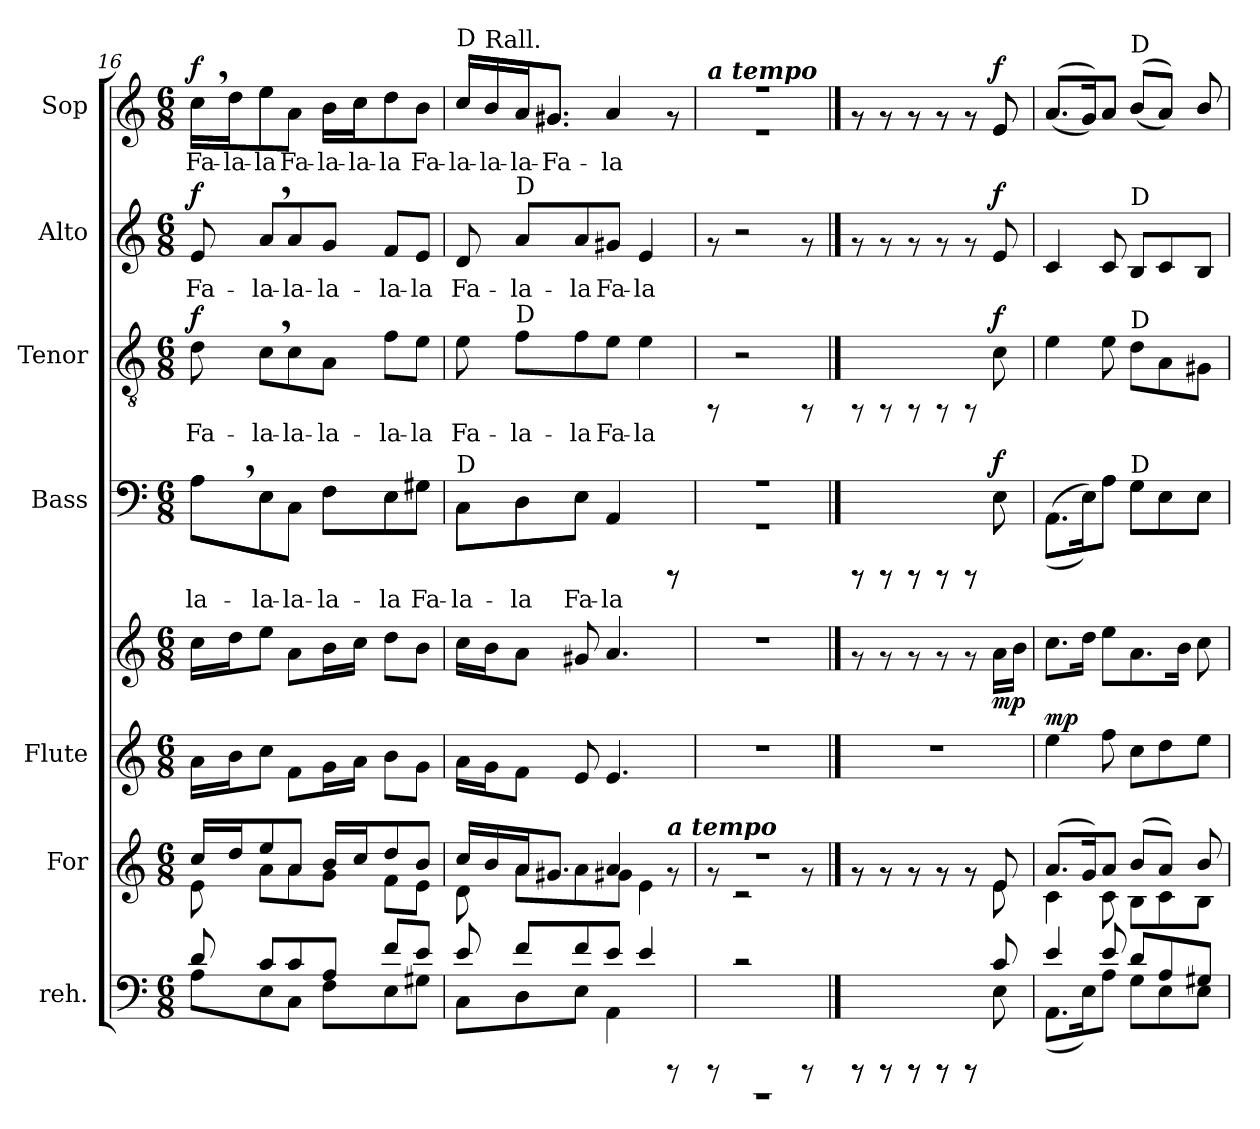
**kern	**kern	**kern	**kern	**dynam	**kern	**text	**dynam	**kern	**text	**dynam	**kern	**text	**dynam	**kern	**text	**dynam
*part7	*part6	*part5	*part5	*part5	*part4	*part4	*part4	*part3	*part3	*part3	*part2	*part2	*part2	*part1	*part1	*part1
*staff8	*staff7	*staff6	*staff5	*staff5/6	*staff4	*staff4	*staff4	*staff3	*staff3	*staff3	*staff2	*staff2	*staff2	*staff1	*staff1	*staff1
*I"reh.	*I"For	*I"Flute	*	*	*I"Bass	*	*	*I"Tenor	*	*	*I"Alto	*	*	*I"Sop	*	*
*	*	*I'Fl	*	*	*	*	*	*	*	*	*	*	*	*	*	*
!!LO:PB:g=z
*clefF4	*clefG2	*clefG2	*clefG2	*	*clefF4	*	*	*clefGv2	*	*	*clefG2	*	*	*clefG2	*	*
*M6/8	*M6/8	*M6/8	*M6/8	*	*M6/8	*	*	*M6/8	*	*	*M6/8	*	*	*M6/8	*	*
=16	=16	=16	=16	=16	=16	=16	=16	=16	=16	=16	=16	=16	=16	=16	=16	=16
*^	*^	*	*	*	*	*	*	*	*	*	*	*	*	*	*	*
!	!	!	!	!	!	!	!	!LO:LY:b	!	!	!LO:LY:b	!LO:DY:a	!	!LO:LY:b	!LO:DY:a	!	!LO:LY:b	!LO:DY:a
*	*	*	*	*	*	*	*^	*	*	*	*	*	*	*	*	*^	*	*
8d/	8A\L	16cc/L	8e\	16a\L	16cc\L	.	8A,>\L	8A\L	-la-	.	8d\	Fa-	f	8e/	Fa-	f	16cc,>\L	16cc\L	Fa-	f
!	!	!	!	!	!	!	!	!	!	!	!	!	!	!	!	!	!	!	!LO:LY:b	!
.	.	16dd/	.	16b\	16dd\	.	.	.	.	.	.	.	.	.	.	.	16dd\	16dd\	-la-	.
!	!	!	!	!	!	!	!	!	!LO:LY:b	!	!	!LO:LY:b	!	!	!LO:LY:b	!	!	!	!LO:LY:b	!
8c/L	8E\	8ee/	8a\L	8cc\J	8ee\J	.	8E\	8E\	-la-	.	8c,>\L	-la-	.	8a,</L	-la-	.	8ee\	8ee\	-la	.
!	!	!	!	!	!	!	!	!	!LO:LY:b	!	!	!LO:LY:b	!	!	!LO:LY:b	!	!	!	!LO:LY:b	!
8c/	8C\J	8a/J	8a\	8f\L	8a\L	.	8C\J	8C\J	-la-	.	8c\	-la-	.	8a/	-la-	.	8a\J	8a\J	Fa-	.
!	!	!	!	!	!	!	!	!	!LO:LY:b	!	!	!LO:LY:b	!	!	!LO:LY:b	!	!	!	!LO:LY:b	!
8A/J	8F\L	16b/L	8g\J	16g\	16b\	.	8F\L	8F\L	-la-	.	8A\J	-la-	.	8g/J	-la-	.	16b\L	16b\L	-la-	.
!	!	!	!	!	!	!	!	!	!	!	!	!	!	!	!	!	!	!	!LO:LY:b	!
.	.	16cc/	.	16a\J	16cc\J	.	.	.	.	.	.	.	.	.	.	.	16cc\	16cc\	-la-	.
!	!	!	!	!	!	!	!	!	!LO:LY:b	!	!	!LO:LY:b	!	!	!LO:LY:b	!	!	!	!LO:LY:b	!
8f/L	8E\	8dd/	8f\L	8b\L	8dd\L	.	8E\	8E\	-la	.	8f\L	-la-	.	8f/L	-la-	.	8dd\	8dd\	-la	.
!	!	!	!	!	!	!	!	!	!LO:LY:b	!	!	!LO:LY:b	!	!	!LO:LY:b	!	!	!	!LO:LY:b	!
8e/J	8G#X\J	8b/J	8e\J	8g\J	8b\J	.	8G#X\J	8G#X\J	Fa-	.	8e\J	-la	.	8e/J	-la	.	8b\J	8b\J	Fa-	.
=17	=17	=17	=17	=17	=17	=17	=17	=17	=17	=17	=17	=17	=17	=17	=17	=17	=17	=17	=17	=17
!	!	!	!	!	!	!	!	!	!	!	!	!	!	!	!	!	!LO:TX:a:t=D	!	!	!
!	!	!	!	!	!	!	!LO:TX:a:t=D	!	!	!	!	!	!	!	!	!	!	!	!	!
!	!	!	!	!	!	!	!	!	!LO:LY:b	!	!	!LO:LY:b	!	!	!LO:LY:b	!	!	!	!LO:LY:b	!
8e/	8C\L	16cc/L	8d\	16a\L	16cc\L	.	8C\L	8C\L	-la-	.	8e\	Fa-	.	8d/	Fa-	.	16cc/L	16cc/L	-la-	.
!	!	!	!	!	!	!	!	!	!	!	!	!	!	!	!	!	!LO:TX:a:t=Rall.	!	!	!
!	!	!	!	!	!	!	!	!	!	!	!	!	!	!	!	!	!	!	!LO:LY:b	!
.	.	16b/	.	16g\	16b\	.	.	.	.	.	.	.	.	.	.	.	16b/	16b/	-la-	.
!	!	!	!	!	!	!	!	!	!	!	!	!	!	!LO:TX:a:t=D	!	!	!	!	!	!
!	!	!	!	!	!	!	!	!	!	!	!LO:TX:a:t=D	!	!	!	!	!	!	!	!	!
!	!	!	!	!	!	!	!	!	!LO:LY:b	!	!	!LO:LY:b	!	!	!LO:LY:b	!	!	!	!LO:LY:b	!
8f/L	8D\	16a/	8a\L	8f\J	8a\J	.	8D\	8D\	-la	.	8f\L	-la-	.	8a/L	-la-	.	16a/	16a/	-la-	.
!	!	!	!	!	!	!	!	!	!	!	!	!	!	!	!	!	!	!	!LO:LY:b	!
.	.	8.g#X/J	.	.	.	.	.	.	.	.	.	.	.	.	.	.	8.g#X/J	8.g#X/J	-Fa-	.
!	!	!	!	!	!	!	!	!	!LO:LY:b	!	!	!LO:LY:b	!	!	!LO:LY:b	!	!	!	!	!
8f/	8E\J	.	8a\	8e/	8g#X/	.	8E\J	8E\J	Fa-	.	8f\	-la	.	8a/	-la	.	.	.	.	.
!	!	!	!	!	!	!	!	!	!LO:LY:b	!	!	!LO:LY:b	!	!	!LO:LY:b	!	!	!	!LO:LY:b	!
8e/J	4AA\	4a/	8g#X\J	4.e/	4.a/	.	4AA/	4AA/	-la	.	8e\J	Fa-	.	8g#X/J	Fa-	.	4a/	4a/	-la	.
!	!	!	!	!	!	!	!	!	!	!	!	!LO:LY:b	!	!	!LO:LY:b	!	!	!	!	!
4e/	.	.	4e\	.	.	.	.	.	.	.	4e\	-la	.	4e/	-la	.	.	.	.	.
!	!	!LO:TX:a:Bi:t=a tempo	!	!	!	!	!	!	!	!	!	!	!	!	!	!	!	!	!	!
.	8rCCC	8rf	.	.	.	.	8rCCC	8rCCC	.	.	.	.	.	.	.	.	8rf	8rf	.	.
=18	=18	=18	=18	=18	=18	=18	=18	=18	=18	=18	=18	=18	=18	=18	=18	=18	=18	=18	=18	=18
!	!	!	!	!	!	!	!	!	!	!	!	!	!	!	!	!	!LO:TX:a:Bi:t=a tempo	!	!	!
8rCCC	2.r	2.r	8rf	2.r	2.r	.	2.r	2.r	.	.	8rFF	.	.	8rf	.	.	2.r	2.r	.	.
2r	.	.	2r	.	.	.	.	.	.	.	2r	.	.	2r	.	.	.	.	.	.
8rCCC	.	.	8rf	.	.	.	.	.	.	.	8rFF	.	.	8rf	.	.	.	.	.	.
==19	==19	==19	==19	==19	==19	==19	==19	==19	==19	==19	==19	==19	==19	==19	==19	==19	==19	==19	==19	==19
8rCCC	8rCCC	8rf	8rf	2.r	8rf	.	8rCCC	8rCCC	.	.	8rFF	.	.	8rf	.	.	8rf	8rf	.	.
8rCCC	8rCCC	8rf	8rf	.	8rf	.	8rCCC	8rCCC	.	.	8rFF	.	.	8rf	.	.	8rf	8rf	.	.
8rCCC	8rCCC	8rf	8rf	.	8rf	.	8rCCC	8rCCC	.	.	8rFF	.	.	8rf	.	.	8rf	8rf	.	.
8rCCC	8rCCC	8rf	8rf	.	8rf	.	8rCCC	8rCCC	.	.	8rFF	.	.	8rf	.	.	8rf	8rf	.	.
8rCCC	8rCCC	8rf	8rf	.	8rf	.	8rCCC	8rCCC	.	.	8rFF	.	.	8rf	.	.	8rf	8rf	.	.
!	!	!	!	!	!	!LO:DY:b	!	!	!	!LO:DY:a	!	!	!LO:DY:a	!	!	!LO:DY:a	!	!	!	!LO:DY:a
8c/	8E\	8e/	8e\	.	16a\L	mp	8E\	8E\	.	f	8c\	.	f	8e/	.	f	8e/	8e/	.	f
.	.	.	.	.	16b\J	.	.	.	.	.	.	.	.	.	.	.	.	.	.	.
=20	=20	=20	=20	=20	=20	=20	=20	=20	=20	=20	=20	=20	=20	=20	=20	=20	=20	=20	=20	=20
!	!	!	!	!	!	!LO:DY:a=2	!	!	!	!	!	!	!	!	!	!	!	!	!	!
4e/	(>8.AA\L	(>8.a/L	4c\	4ee\	8.cc\L	mp	(>8.AA\L	(>8.AA\L	.	.	4e\	.	.	4c/	.	.	(>8.a/L	(>8.a/L	.	.
.	16E\)	16g/)	.	.	16dd\J	.	16E\)	16E\)	.	.	.	.	.	.	.	.	16g/)	16g/)	.	.
8e/	8A\J	8a/J	8c\	8ff\	8ee\L	.	8A\J	8A\J	.	.	8e\	.	.	8c/	.	.	8a/J	8a/J	.	.
!	!	!	!	!	!	!	!	!	!	!	!	!	!	!	!	!	!LO:TX:a:t=D	!	!	!
!	!	!	!	!	!	!	!	!	!	!	!	!	!	!LO:TX:a:t=D	!	!	!	!	!	!
!	!	!	!	!	!	!	!	!	!	!	!LO:TX:a:t=D	!	!	!	!	!	!	!	!	!
!	!	!	!	!	!	!	!LO:TX:a:t=D	!	!	!	!	!	!	!	!	!	!	!	!	!
8d/L	8G\L	(>8b/L	8B\L	8cc\L	8.a\	.	8G\L	8G\L	.	.	8d\L	.	.	8B/L	.	.	(>8b/L	(>8b/L	.	.
8A/	8E\	8a/J)	8c\	8dd\	.	.	8E\	8E\	.	.	8A\	.	.	8c/	.	.	8a/J)	8a/J)	.	.
.	.	.	.	.	16b\J	.	.	.	.	.	.	.	.	.	.	.	.	.	.	.
8G#X/J	8E\J	8b/	8B\J	8ee\J	8cc\	.	8E\J	8E\J	.	.	8G#X\J	.	.	8B/J	.	.	8b/	8b/	.	.
*v	*v	*	*	*	*	*	*v	*v	*	*	*	*	*	*	*	*	*v	*v	*	*
*	*v	*v	*	*	*	*	*	*	*	*	*	*	*	*	*	*	*
=	=	=	=	=	=	=	=	=	=	=	=	=	=	=	=	=
*-	*-	*-	*-	*-	*-	*-	*-	*-	*-	*-	*-	*-	*-	*-	*-	*-
